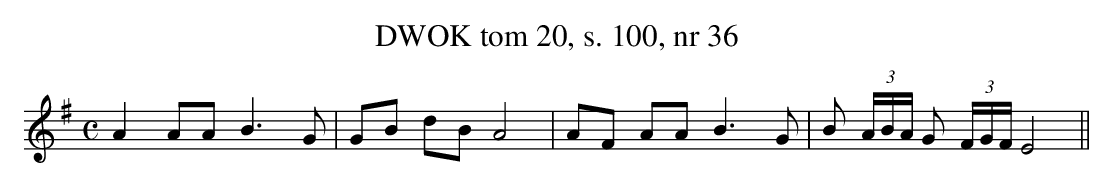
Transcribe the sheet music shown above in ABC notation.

X:1
T: DWOK tom 20, s. 100, nr 36
L:1/8
M:C
K:G
A2AAB3G|GB dBA4|AF AAB3G|B (3A/2B/2A/2 G (3F/2G/2F/2 E4||
